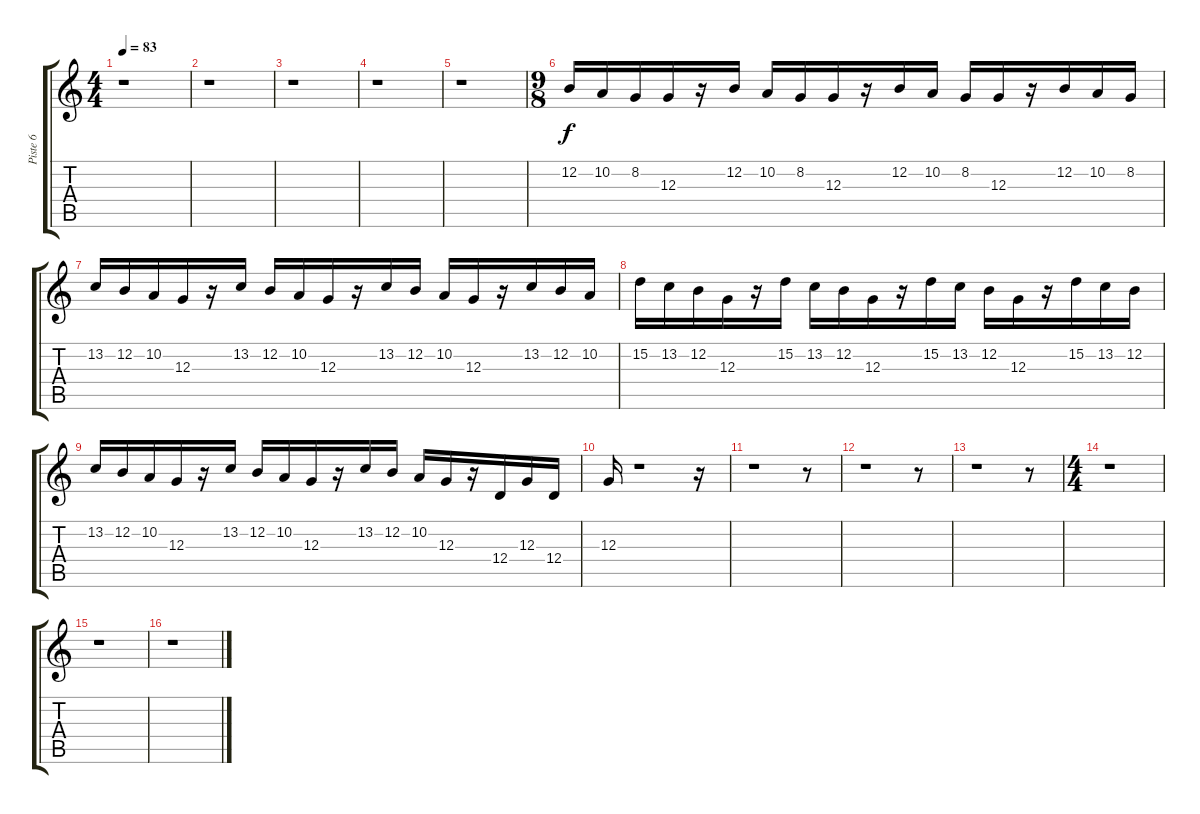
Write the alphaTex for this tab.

\track ("Piste 6" "Piste 6") {instrument lead2sawtooth}
\staff {score tabs}
\tuning (E4 B3 G3 D3 A2 E2) {hide}
\ts (4 4)
\tempo 83
\clef g2
\ks c
r.1{dy f} |
r.1 |
r.1 |
r.1 |
r.1 |
\ts (9 8)
12.2.16{volume 13 instrument lead4chiff} 10.2.16 8.2.16 12.3.16 r.16 12.2.16 10.2.16 8.2.16 12.3.16 r.16 12.2.16 10.2.16 8.2.16 12.3.16 r.16 12.2.16 10.2.16 8.2.16 |
13.2.16 12.2.16 10.2.16 12.3.16 r.16 13.2.16 12.2.16 10.2.16 12.3.16 r.16 13.2.16 12.2.16 10.2.16 12.3.16 r.16 13.2.16 12.2.16 10.2.16 |
15.2.16 13.2.16 12.2.16 12.3.16 r.16 15.2.16 13.2.16 12.2.16 12.3.16 r.16 15.2.16 13.2.16 12.2.16 12.3.16 r.16 15.2.16 13.2.16 12.2.16 |
13.2.16 12.2.16 10.2.16 12.3.16 r.16 13.2.16 12.2.16 10.2.16 12.3.16 r.16 13.2.16 12.2.16 10.2.16 12.3.16 r.16 12.4.16 12.3.16 12.4.16 |
12.3.16 r.1 r.16 |
r.1 r.8 |
r.1 r.8 |
r.1 r.8 |
\ts (4 4)
r.1 |
r.1 |
r.1
